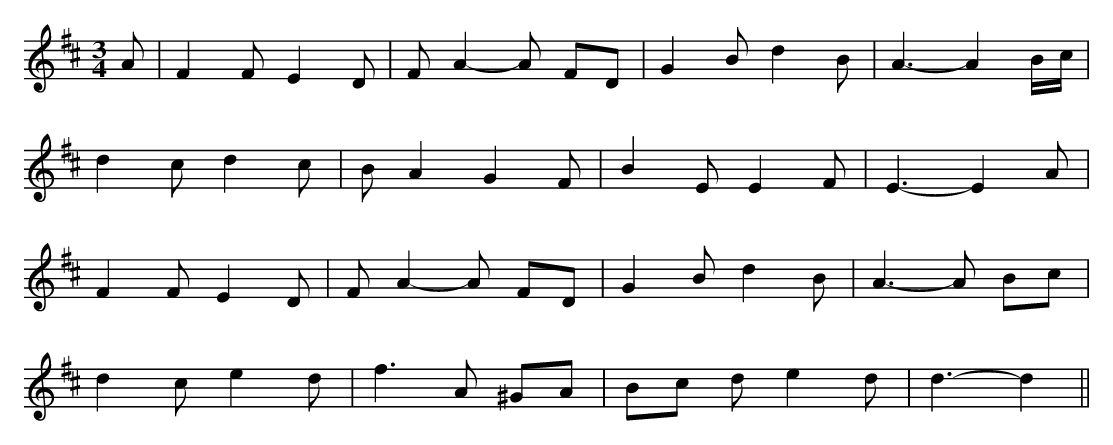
X:1
M:3/4
K:D
A|F2 F E2 D|F A2-A FD|G2 B d2 B|A3-A2 B/c/|
d2 c d2 c|B A2 G2 F|B2 E E2 F|E3-E2 A|
F2 F E2 D|F A2-A FD|G2 B d2 B|A3-A Bc|
d2 ce2 d|f3 A ^GA|Bc d e2 d|d3-d2||
